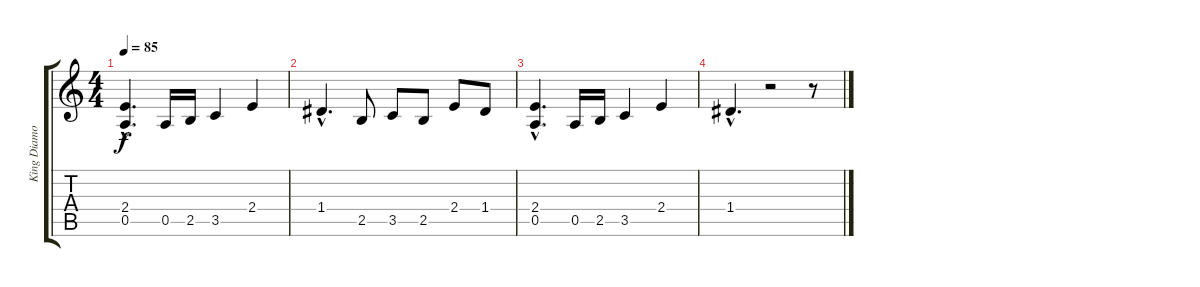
\track ("King Diamond" "King Diamo") {instrument distortionguitar}
\staff {score tabs}
\tuning (E4 B3 G3 D3 A2 E2) {hide}
\ts (4 4)
\tempo 85
\clef g2
\ks c
(2.4{hac} 0.5{hac}).4{d dy f} 0.5.16 2.5.16 3.5.4 2.4.4 |
1.4{hac}.4{d} 2.5.8 3.5.8 2.5.8 2.4.8 1.4.8 |
(2.4{hac} 0.5{hac}).4{d} 0.5.16 2.5.16 3.5.4 2.4.4 |
1.4{hac}.4{d} r.2 r.8
